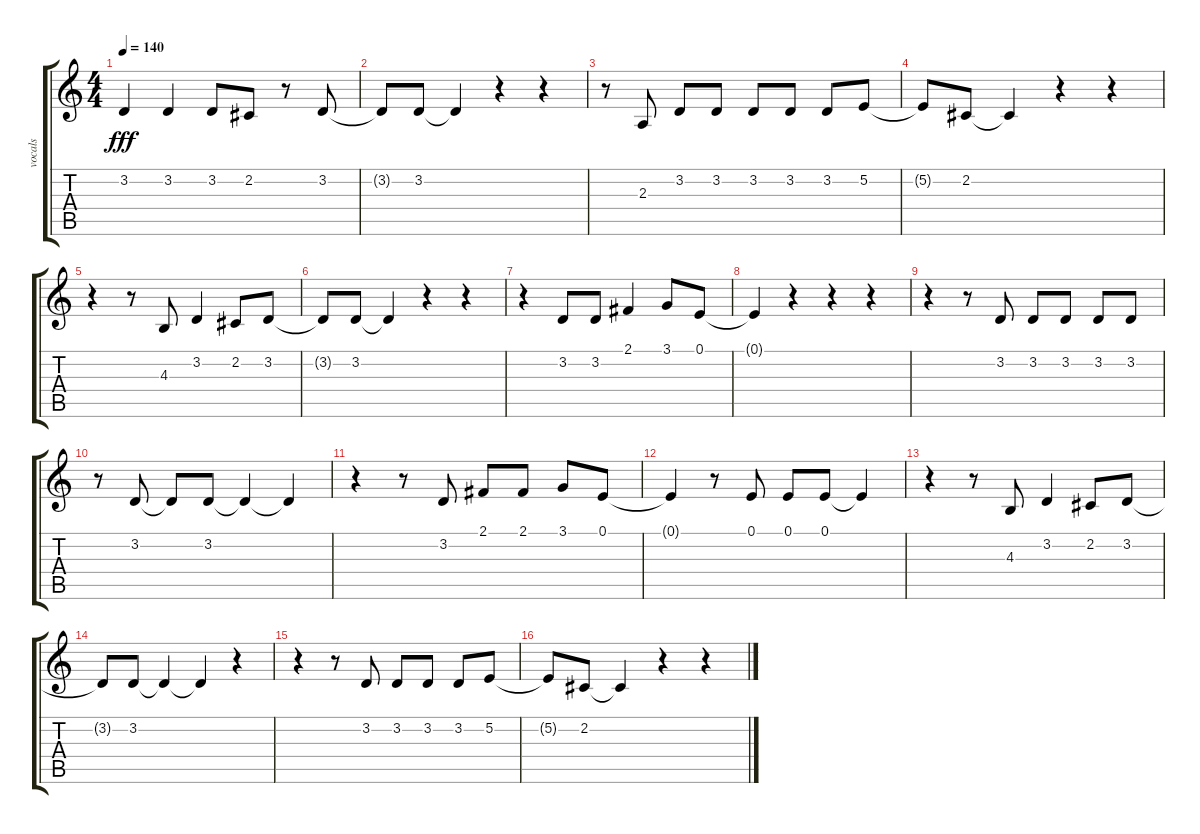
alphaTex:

\track ("vocals" "vocals") {instrument lead1square}
\staff {score tabs}
\tuning (E4 B3 G3 D3 A2 E2) {hide}
\ts (4 4)
\tempo 140
\clef g2
\ks c
3.2.4{dy fff} 3.2.4 3.2.8 2.2.8 r.8 3.2.8 |
3.2{t}.8 3.2.8 3.2{t}.4 r.4 r.4 |
r.8 2.3.8 3.2.8 3.2.8 3.2.8 3.2.8 3.2.8 5.2.8 |
5.2{t}.8 2.2.8 2.2{t}.4 r.4 r.4 |
r.4 r.8 4.3.8 3.2.4 2.2.8 3.2.8 |
3.2{t}.8 3.2.8 3.2{t}.4 r.4 r.4 |
r.4 3.2.8 3.2.8 2.1.4 3.1.8 0.1.8 |
0.1{t}.4 r.4 r.4 r.4 |
r.4 r.8 3.2.8 3.2.8 3.2.8 3.2.8 3.2.8 |
r.8 3.2.8 3.2{t}.8 3.2.8 3.2{t}.4 3.2{t}.4 |
r.4 r.8 3.2.8 2.1.8 2.1.8 3.1.8 0.1.8 |
0.1{t}.4 r.8 0.1.8 0.1.8 0.1.8 0.1{t}.4 |
r.4 r.8 4.3.8 3.2.4 2.2.8 3.2.8 |
3.2{t}.8 3.2.8 3.2{t}.4 3.2{t}.4 r.4 |
r.4 r.8 3.2.8 3.2.8 3.2.8 3.2.8 5.2.8 |
5.2{t}.8 2.2.8 2.2{t}.4 r.4 r.4
